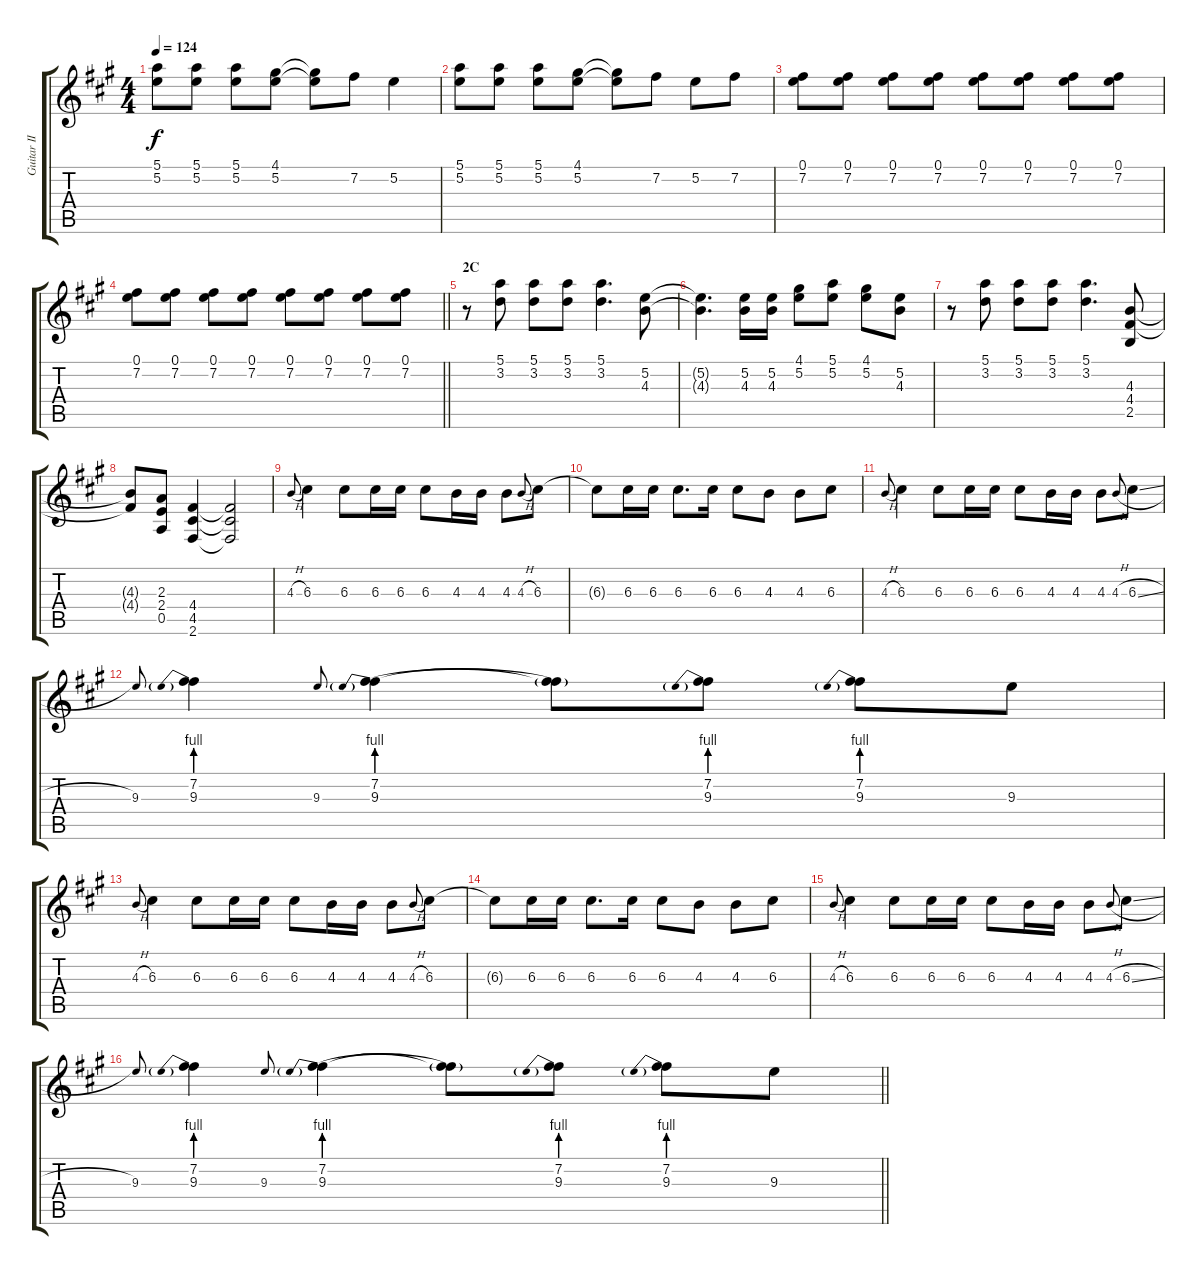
\track ("Guitar II" "Guitar II") {instrument overdrivenguitar}
\staff {score tabs}
\tuning (E4 B3 G3 D3 A2 E2) {hide}
\ts (4 4)
\tempo 124
\clef g2
\ks f#minor
(5.1 5.2).8{dy f} (5.1 5.2).8 (5.1 5.2).8 (4.1 5.2).8 (4.1{t} 5.2{t}).8 7.2.8 5.2.4 |
(5.1 5.2).8 (5.1 5.2).8 (5.1 5.2).8 (4.1 5.2).8 (4.1{t} 5.2{t}).8 7.2.8 5.2.8 7.2.8 |
(0.1 7.2).8 (0.1 7.2).8 (0.1 7.2).8 (0.1 7.2).8 (0.1 7.2).8 (0.1 7.2).8 (0.1 7.2).8 (0.1 7.2).8 |
\barLineRight lightlight
(0.1 7.2).8 (0.1 7.2).8 (0.1 7.2).8 (0.1 7.2).8 (0.1 7.2).8 (0.1 7.2).8 (0.1 7.2).8 (0.1 7.2).8 |
\section ("" "2C")
r.8 (5.1 3.2).8 (5.1 3.2).8 (5.1 3.2).8 (5.1 3.2).4{d} (5.2 4.3).8 |
(5.2{t} 4.3{t}).4{d} (5.2 4.3).16 (5.2 4.3).16 (4.1 5.2).8 (5.1 5.2).8 (4.1 5.2).8 (5.2 4.3).8 |
r.8 (5.1 3.2).8 (5.1 3.2).8 (5.1 3.2).8 (5.1 3.2).4{d} (4.3 4.4 2.5).8 |
(4.3{t} 4.4{t}).8 (2.3 2.4 0.5).8 (4.4 4.5 2.6).4 (4.4{t} 4.5{t} 2.6{t}).2 |
4.3{h}.8{gr onbeat} 6.3.4 6.3.8 6.3.16 6.3.16 6.3.8 4.3.16 4.3.16 4.3.8 4.3{h}.8{gr onbeat} 6.3.8 |
6.3{t}.8 6.3.16 6.3.16 6.3.8{d} 6.3.16 6.3.8 4.3.8 4.3.8 6.3.8 |
4.3{h}.8{gr onbeat} 6.3.4 6.3.8 6.3.16 6.3.16 6.3.8 4.3.16 4.3.16 4.3.8 4.3{h}.8{gr onbeat} 6.3{sl}.8 |
9.3.8{gr onbeat} (7.2 9.3{be (prebend 0 4 60 4)}).4 9.3.8{gr onbeat} (7.2 9.3{be (prebend 0 4 60 4)}).4 (7.2{t} 9.3{t}).8 (7.2 9.3{be (prebend 0 4 60 4)}).8 (7.2 9.3{be (prebend 0 4 60 4)}).8 9.3.8 |
4.3{h}.8{gr onbeat} 6.3.4 6.3.8 6.3.16 6.3.16 6.3.8 4.3.16 4.3.16 4.3.8 4.3{h}.8{gr onbeat} 6.3.8 |
6.3{t}.8 6.3.16 6.3.16 6.3.8{d} 6.3.16 6.3.8 4.3.8 4.3.8 6.3.8 |
4.3{h}.8{gr onbeat} 6.3.4 6.3.8 6.3.16 6.3.16 6.3.8 4.3.16 4.3.16 4.3.8 4.3{h}.8{gr onbeat} 6.3{sl}.8 |
\barLineRight lightlight
9.3.8{gr onbeat} (7.2 9.3{be (prebend 0 4 60 4)}).4 9.3.8{gr onbeat} (7.2 9.3{be (prebend 0 4 60 4)}).4 (7.2{t} 9.3{t}).8 (7.2 9.3{be (prebend 0 4 60 4)}).8 (7.2 9.3{be (prebend 0 4 60 4)}).8 9.3.8
